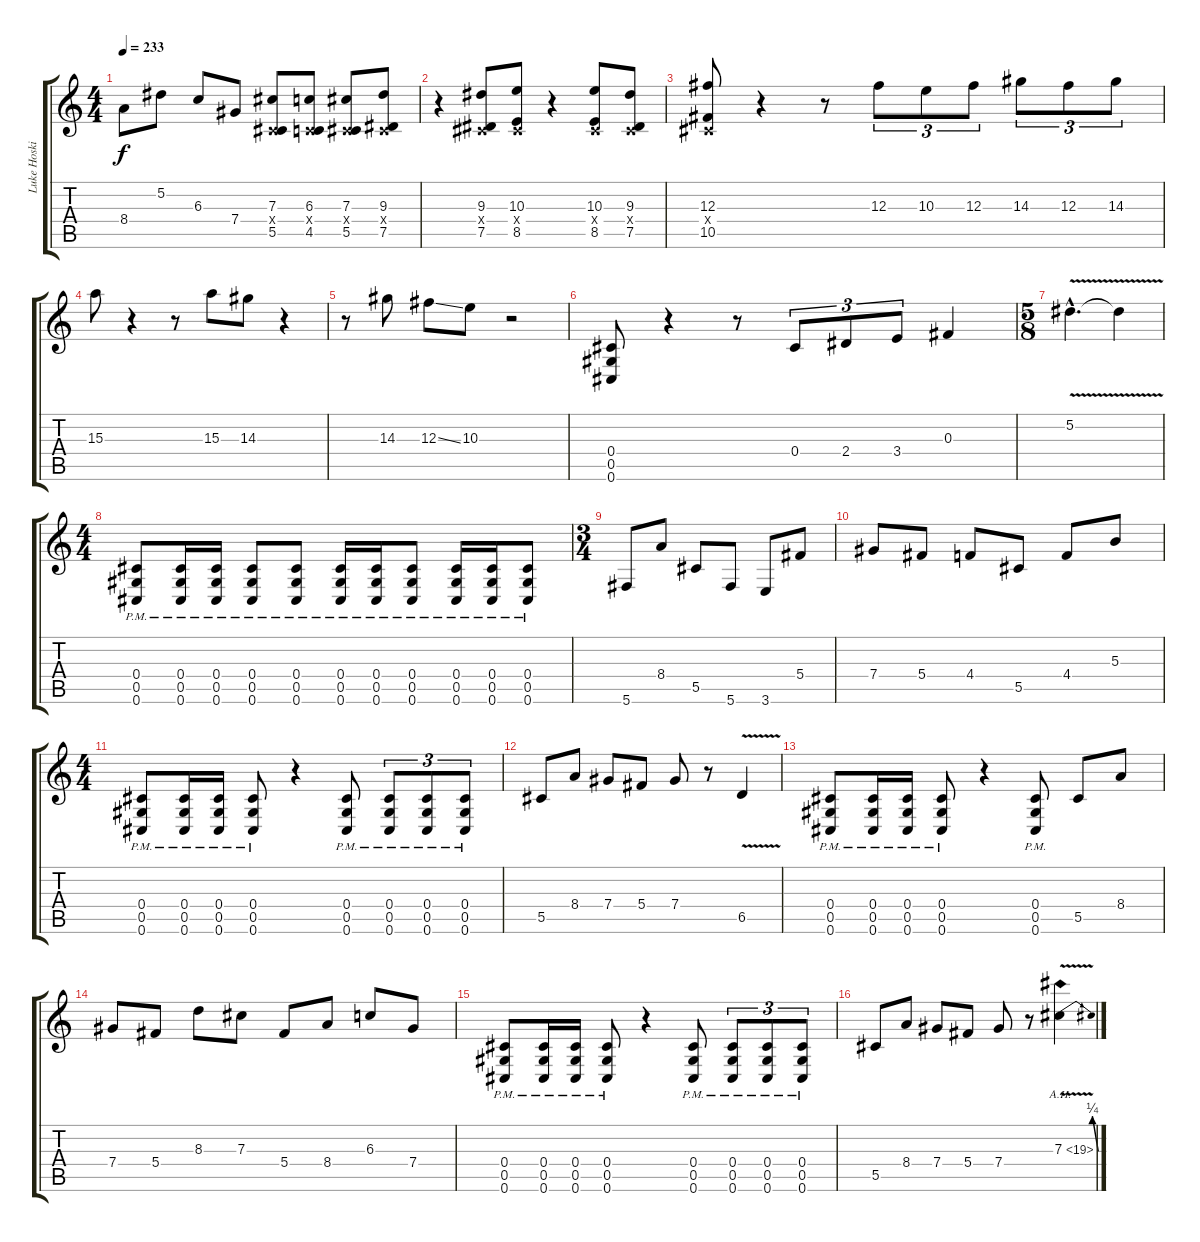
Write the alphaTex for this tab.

\track ("Luke Hoskin" "Luke Hoski") {instrument overdrivenguitar}
\staff {score tabs}
\tuning (Eb4 Bb3 Gb3 Db3 Ab2 Db2) {hide}
\ts (4 4)
\tempo 233
\clef g2
\ks c
8.4.8{dy f} 5.2.8 6.3.8 7.4.8 (7.3 0.4{x} 5.5).8 (6.3 0.4{x} 4.5).8 (7.3 0.4{x} 5.5).8 (9.3 0.4{x} 7.5).8 |
r.4 (9.3 0.4{x} 7.5).8 (10.3 0.4{x} 8.5).8 r.4 (10.3 0.4{x} 8.5).8 (9.3 0.4{x} 7.5).8 |
(12.3 0.4{x} 10.5).8 r.4 r.8 12.3.8{tu (3 2)} 10.3.8{tu (3 2)} 12.3.8{tu (3 2)} 14.3.8{tu (3 2)} 12.3.8{tu (3 2)} 14.3.8{tu (3 2)} |
15.3.8 r.4 r.8 15.3.8 14.3.8 r.4 |
r.8 14.3.8 12.3{ss}.8 10.3.8 r.2 |
(0.4 0.5 0.6).8 r.4 r.8 0.4.8{tu (3 2)} 2.4.8{tu (3 2)} 3.4.8{tu (3 2)} 0.3.4 |
\ts (5 8)
5.2{v hac}.4{d} 5.2{t}.4 |
\ts (4 4)
(0.4{pm} 0.5{pm} 0.6{pm}).8 (0.4{pm} 0.5{pm} 0.6{pm}).16 (0.4{pm} 0.5{pm} 0.6{pm}).16 (0.4{pm} 0.5{pm} 0.6{pm}).8 (0.4{pm} 0.5{pm} 0.6{pm}).8 (0.4{pm} 0.5{pm} 0.6{pm}).16 (0.4{pm} 0.5{pm} 0.6{pm}).16 (0.4{pm} 0.5{pm} 0.6{pm}).8 (0.4{pm} 0.5{pm} 0.6{pm}).16 (0.4{pm} 0.5{pm} 0.6{pm}).16 (0.4{pm} 0.5{pm} 0.6{pm}).8 |
\ts (3 4)
5.6.8 8.4.8 5.5.8 5.6.8 3.6.8 5.4.8 |
7.4.8 5.4.8 4.4.8 5.5.8 4.4.8 5.3.8 |
\ts (4 4)
(0.4{pm} 0.5{pm} 0.6{pm}).8 (0.4{pm} 0.5{pm} 0.6{pm}).16 (0.4{pm} 0.5{pm} 0.6{pm}).16 (0.4{pm} 0.5{pm} 0.6{pm}).8 r.4 (0.4{pm} 0.5{pm} 0.6{pm}).8 (0.4{pm} 0.5{pm} 0.6{pm}).8{tu (3 2)} (0.4{pm} 0.5{pm} 0.6{pm}).8{tu (3 2)} (0.4{pm} 0.5{pm} 0.6{pm}).8{tu (3 2)} |
5.5.8 8.4.8 7.4.8 5.4.8 7.4.8 r.8 6.5{v}.4 |
(0.4{pm} 0.5{pm} 0.6{pm}).8 (0.4{pm} 0.5{pm} 0.6{pm}).16 (0.4{pm} 0.5{pm} 0.6{pm}).16 (0.4{pm} 0.5{pm} 0.6{pm}).8 r.4 (0.4{pm} 0.5{pm} 0.6{pm}).8 5.5.8 8.4.8 |
7.4.8 5.4.8 8.3.8 7.3.8 5.4.8 8.4.8 6.3.8 7.4.8 |
(0.4{pm} 0.5{pm} 0.6{pm}).8 (0.4{pm} 0.5{pm} 0.6{pm}).16 (0.4{pm} 0.5{pm} 0.6{pm}).16 (0.4{pm} 0.5{pm} 0.6{pm}).8 r.4 (0.4{pm} 0.5{pm} 0.6{pm}).8 (0.4{pm} 0.5{pm} 0.6{pm}).8{tu (3 2)} (0.4{pm} 0.5{pm} 0.6{pm}).8{tu (3 2)} (0.4{pm} 0.5{pm} 0.6{pm}).8{tu (3 2)} |
5.5.8 8.4.8 7.4.8 5.4.8 7.4.8 r.8 7.3{be (bend 0 0 60 1) ah 12 v}.4
